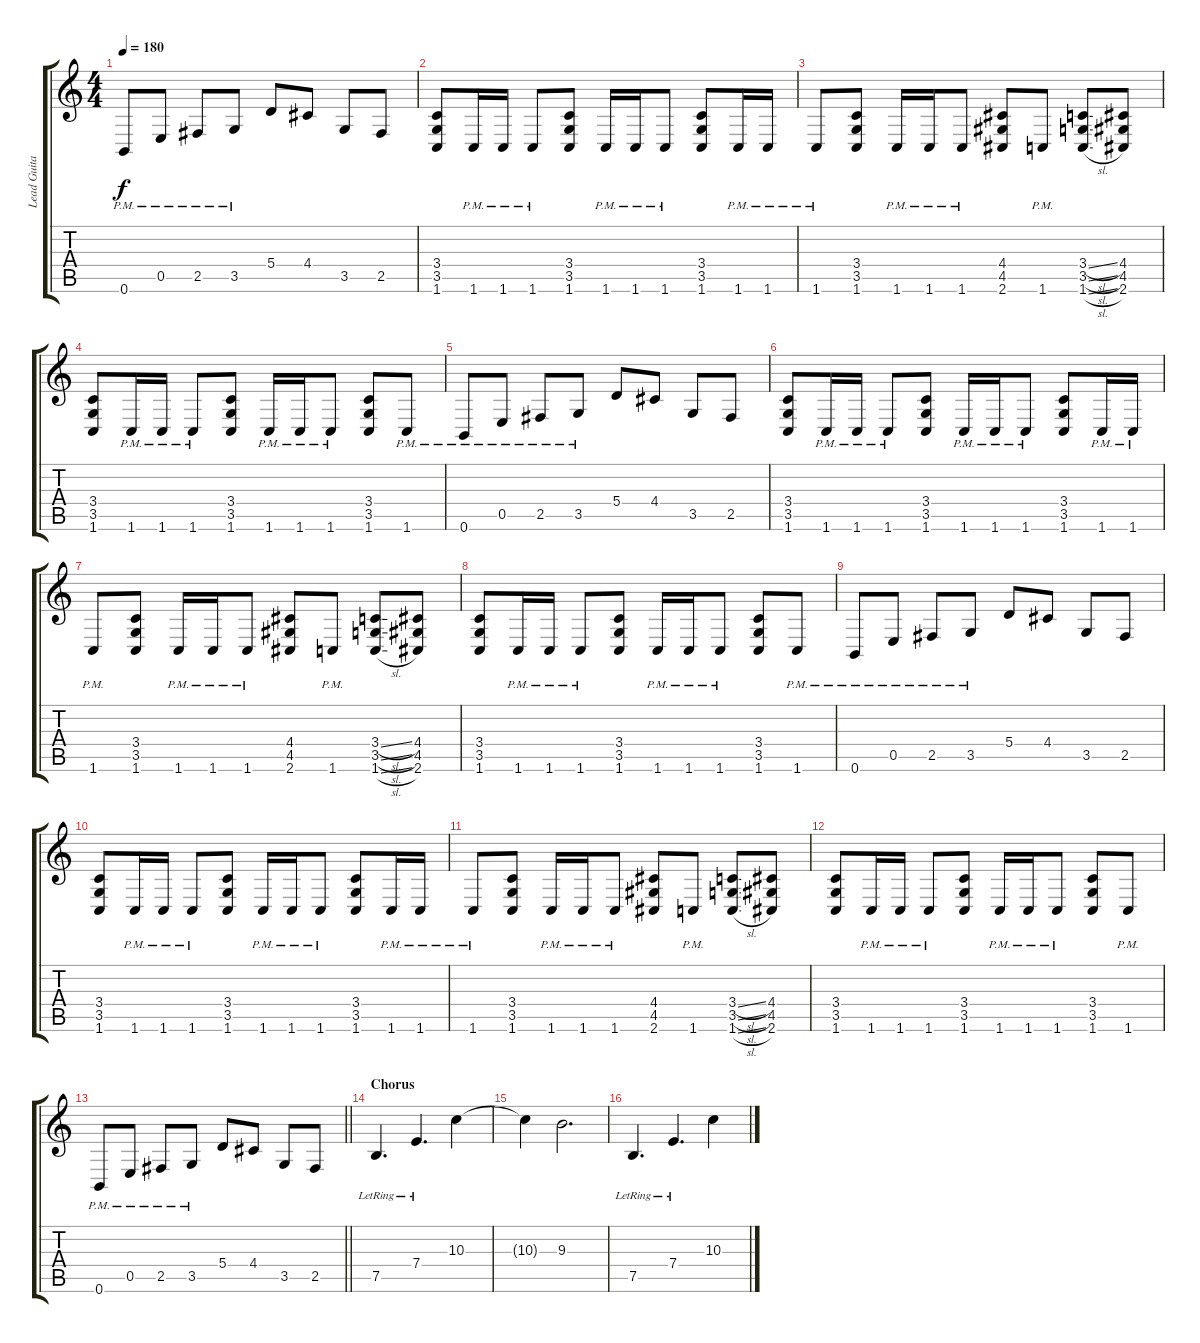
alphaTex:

\track ("Lead Guitar" "Lead Guita") {instrument overdrivenguitar}
\staff {score tabs}
\tuning (B3 Gb3 D3 A2 E2 B1) {hide}
\ts (4 4)
\tempo 180
\clef g2
\ks c
0.6{pm}.8{dy f} 0.5{pm}.8 2.5{pm}.8 3.5{pm}.8 5.4.8 4.4.8 3.5.8 2.5.8 |
(3.4 3.5 1.6).8 1.6{pm}.16 1.6{pm}.16 1.6{pm}.8 (3.4 3.5 1.6).8 1.6{pm}.16 1.6{pm}.16 1.6{pm}.8 (3.4 3.5 1.6).8 1.6{pm}.16 1.6{pm}.16 |
1.6{pm}.8 (3.4 3.5 1.6).8 1.6{pm}.16 1.6{pm}.16 1.6{pm}.8 (4.4 4.5 2.6).8 1.6{pm}.8 (3.4{sl} 3.5{sl} 1.6{sl}).8 (4.4 4.5 2.6).8 |
(3.4 3.5 1.6).8 1.6{pm}.16 1.6{pm}.16 1.6{pm}.8 (3.4 3.5 1.6).8 1.6{pm}.16 1.6{pm}.16 1.6{pm}.8 (3.4 3.5 1.6).8 1.6{pm}.8 |
0.6{pm}.8 0.5{pm}.8 2.5{pm}.8 3.5{pm}.8 5.4.8 4.4.8 3.5.8 2.5.8 |
(3.4 3.5 1.6).8 1.6{pm}.16 1.6{pm}.16 1.6{pm}.8 (3.4 3.5 1.6).8 1.6{pm}.16 1.6{pm}.16 1.6{pm}.8 (3.4 3.5 1.6).8 1.6{pm}.16 1.6{pm}.16 |
1.6{pm}.8 (3.4 3.5 1.6).8 1.6{pm}.16 1.6{pm}.16 1.6{pm}.8 (4.4 4.5 2.6).8 1.6{pm}.8 (3.4{sl} 3.5{sl} 1.6{sl}).8 (4.4 4.5 2.6).8 |
(3.4 3.5 1.6).8 1.6{pm}.16 1.6{pm}.16 1.6{pm}.8 (3.4 3.5 1.6).8 1.6{pm}.16 1.6{pm}.16 1.6{pm}.8 (3.4 3.5 1.6).8 1.6{pm}.8 |
0.6{pm}.8 0.5{pm}.8 2.5{pm}.8 3.5{pm}.8 5.4.8 4.4.8 3.5.8 2.5.8 |
(3.4 3.5 1.6).8 1.6{pm}.16 1.6{pm}.16 1.6{pm}.8 (3.4 3.5 1.6).8 1.6{pm}.16 1.6{pm}.16 1.6{pm}.8 (3.4 3.5 1.6).8 1.6{pm}.16 1.6{pm}.16 |
1.6{pm}.8 (3.4 3.5 1.6).8 1.6{pm}.16 1.6{pm}.16 1.6{pm}.8 (4.4 4.5 2.6).8 1.6{pm}.8 (3.4{sl} 3.5{sl} 1.6{sl}).8 (4.4 4.5 2.6).8 |
(3.4 3.5 1.6).8 1.6{pm}.16 1.6{pm}.16 1.6{pm}.8 (3.4 3.5 1.6).8 1.6{pm}.16 1.6{pm}.16 1.6{pm}.8 (3.4 3.5 1.6).8 1.6{pm}.8 |
\barLineRight lightlight
0.6{pm}.8 0.5{pm}.8 2.5{pm}.8 3.5{pm}.8 5.4.8 4.4.8 3.5.8 2.5.8 |
\section ("" "Chorus")
7.5{lr}.4{d} 7.4{lr}.4{d} 10.3.4 |
10.3{t}.4 9.3.2{d} |
7.5{lr}.4{d} 7.4{lr}.4{d} 10.3.4
